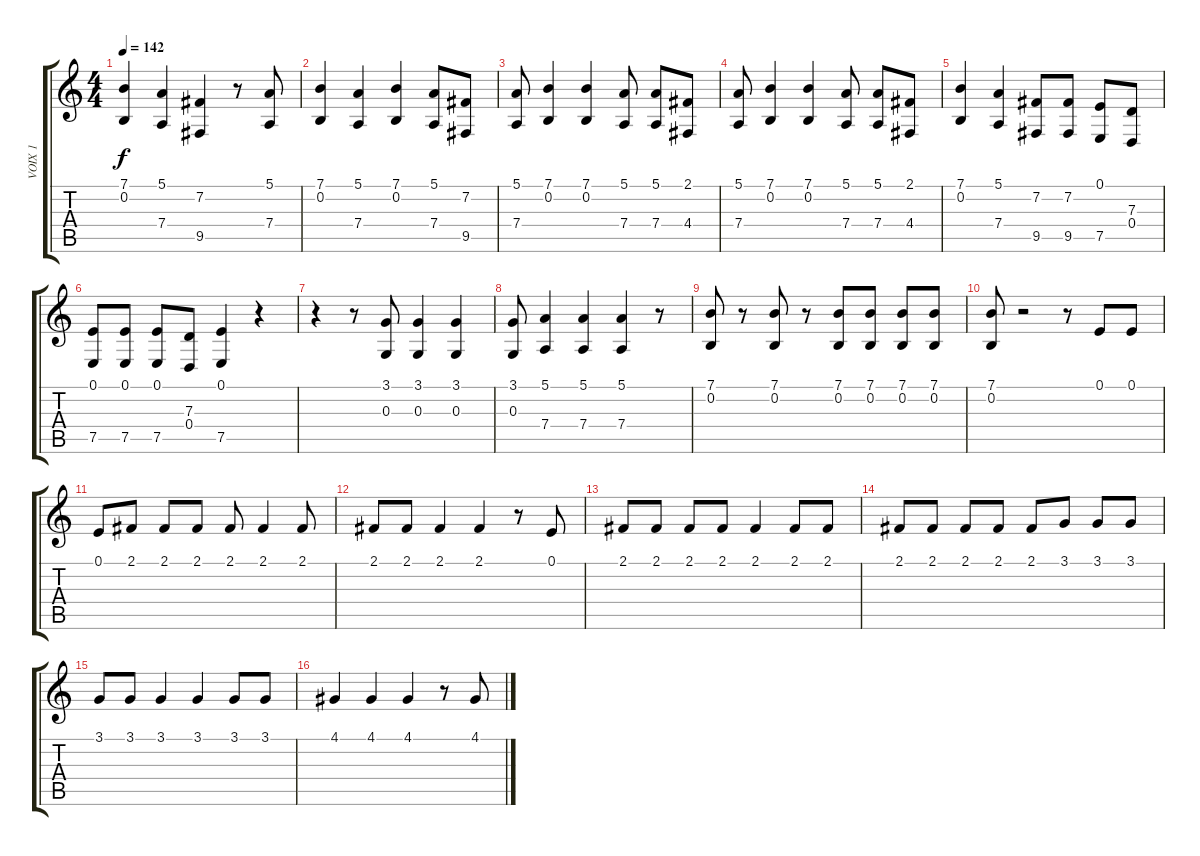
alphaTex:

\track ("VOIX 1" "VOIX 1") {instrument drawbarorgan}
\staff {score tabs}
\tuning (E4 B3 G3 D3 A2 E2) {hide}
\ts (4 4)
\tempo 142
\clef g2
\ks c
(7.1 0.2).4{dy f} (5.1 7.4).4 (7.2 9.5).4 r.8 (5.1 7.4).8 |
(7.1 0.2).4 (5.1 7.4).4 (7.1 0.2).4 (5.1 7.4).8 (7.2 9.5).8 |
(5.1 7.4).8 (7.1 0.2).4 (7.1 0.2).4 (5.1 7.4).8 (5.1 7.4).8 (2.1 4.4).8 |
(5.1 7.4).8 (7.1 0.2).4 (7.1 0.2).4 (5.1 7.4).8 (5.1 7.4).8 (2.1 4.4).8 |
(7.1 0.2).4 (5.1 7.4).4 (7.2 9.5).8 (7.2 9.5).8 (0.1 7.5).8 (7.3 0.4).8 |
(0.1 7.5).8 (0.1 7.5).8 (0.1 7.5).8 (7.3 0.4).8 (0.1 7.5).4 r.4 |
r.4 r.8 (3.1 0.3).8 (3.1 0.3).4 (3.1 0.3).4 |
(3.1 0.3).8 (5.1 7.4).4 (5.1 7.4).4 (5.1 7.4).4 r.8 |
(7.1 0.2).8 r.8 (7.1 0.2).8 r.8 (7.1 0.2).8 (7.1 0.2).8 (7.1 0.2).8 (7.1 0.2).8 |
(7.1 0.2).8 r.2 r.8 0.1.8 0.1.8 |
0.1.8 2.1.8 2.1.8 2.1.8 2.1.8 2.1.4 2.1.8 |
2.1.8 2.1.8 2.1.4 2.1.4 r.8 0.1.8 |
2.1.8 2.1.8 2.1.8 2.1.8 2.1.4 2.1.8 2.1.8 |
2.1.8 2.1.8 2.1.8 2.1.8 2.1.8 3.1.8 3.1.8 3.1.8 |
3.1.8 3.1.8 3.1.4 3.1.4 3.1.8 3.1.8 |
4.1.4 4.1.4 4.1.4 r.8 4.1.8
